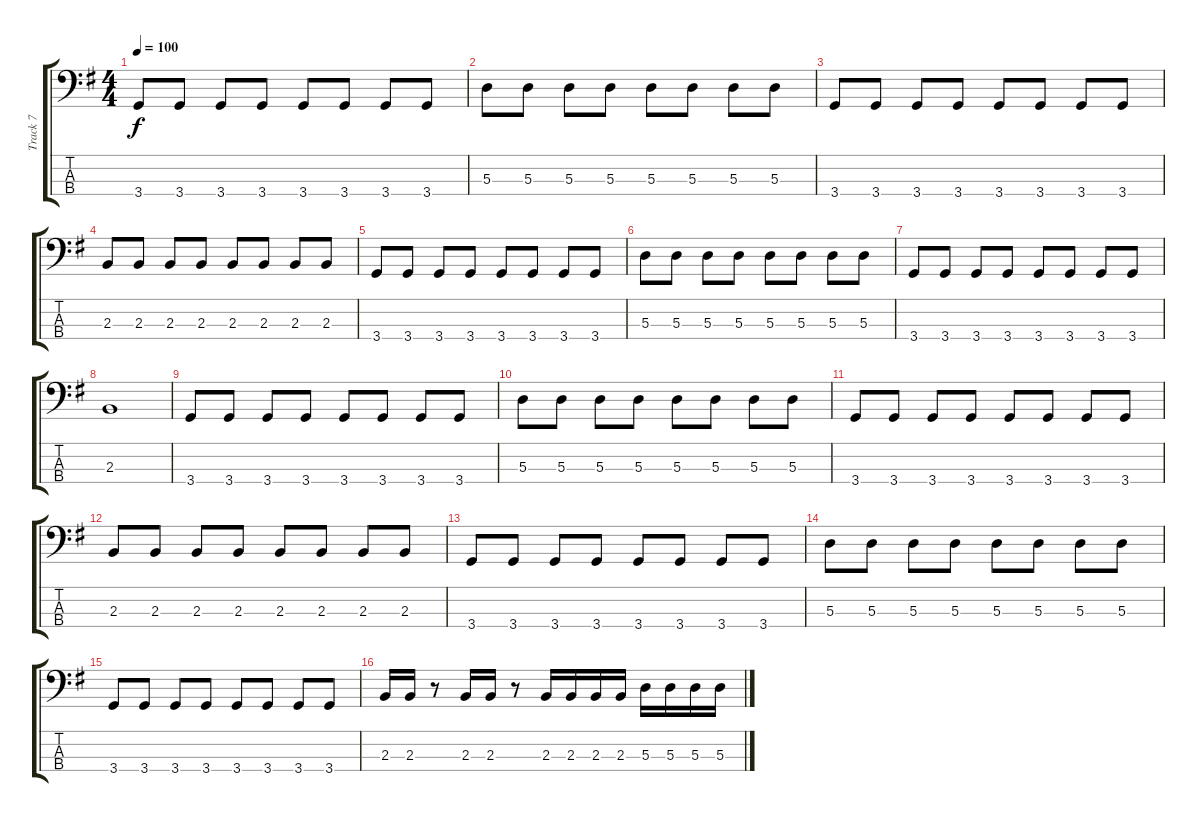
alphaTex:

\track ("Track 7" "Track 7") {instrument electricbasspick}
\staff {score tabs}
\tuning (G2 D2 A1 E1) {hide}
\ts (4 4)
\tempo 100
\clef f4
\ks g
3.4.8{dy f} 3.4.8 3.4.8 3.4.8 3.4.8 3.4.8 3.4.8 3.4.8 |
5.3.8 5.3.8 5.3.8 5.3.8 5.3.8 5.3.8 5.3.8 5.3.8 |
3.4.8 3.4.8 3.4.8 3.4.8 3.4.8 3.4.8 3.4.8 3.4.8 |
2.3.8 2.3.8 2.3.8 2.3.8 2.3.8 2.3.8 2.3.8 2.3.8 |
3.4.8 3.4.8 3.4.8 3.4.8 3.4.8 3.4.8 3.4.8 3.4.8 |
5.3.8 5.3.8 5.3.8 5.3.8 5.3.8 5.3.8 5.3.8 5.3.8 |
3.4.8 3.4.8 3.4.8 3.4.8 3.4.8 3.4.8 3.4.8 3.4.8 |
2.3.1 |
3.4.8 3.4.8 3.4.8 3.4.8 3.4.8 3.4.8 3.4.8 3.4.8 |
5.3.8 5.3.8 5.3.8 5.3.8 5.3.8 5.3.8 5.3.8 5.3.8 |
3.4.8 3.4.8 3.4.8 3.4.8 3.4.8 3.4.8 3.4.8 3.4.8 |
2.3.8 2.3.8 2.3.8 2.3.8 2.3.8 2.3.8 2.3.8 2.3.8 |
3.4.8 3.4.8 3.4.8 3.4.8 3.4.8 3.4.8 3.4.8 3.4.8 |
5.3.8 5.3.8 5.3.8 5.3.8 5.3.8 5.3.8 5.3.8 5.3.8 |
3.4.8 3.4.8 3.4.8 3.4.8 3.4.8 3.4.8 3.4.8 3.4.8 |
2.3.16 2.3.16 r.8 2.3.16 2.3.16 r.8 2.3.16 2.3.16 2.3.16 2.3.16 5.3.16 5.3.16 5.3.16 5.3.16
